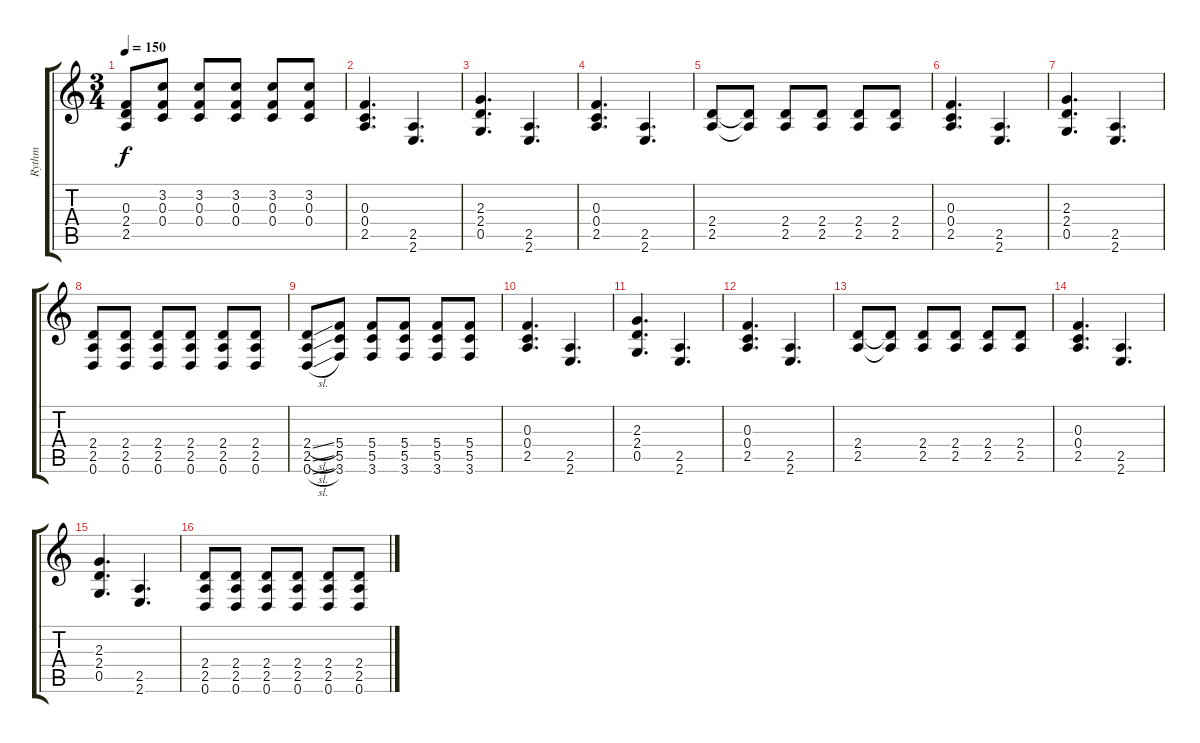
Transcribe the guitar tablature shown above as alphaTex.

\track ("Rythm" "Rythm") {instrument distortionguitar}
\staff {score tabs}
\tuning (D4 A3 F3 C3 G2 D2) {hide}
\ts (3 4)
\tempo 150
\clef g2
\ks c
(0.3 2.4 2.5).8{dy f} (3.2 0.3 0.4).8 (3.2 0.3 0.4).8 (3.2 0.3 0.4).8 (3.2 0.3 0.4).8 (3.2 0.3 0.4).8 |
(0.3 0.4 2.5).4{d} (2.5 2.6).4{d} |
(2.3 2.4 0.5).4{d} (2.5 2.6).4{d} |
(0.3 0.4 2.5).4{d} (2.5 2.6).4{d} |
(2.4 2.5).8 (2.4{t} 2.5{t}).8 (2.4 2.5).8 (2.4 2.5).8 (2.4 2.5).8 (2.4 2.5).8 |
(0.3 0.4 2.5).4{d} (2.5 2.6).4{d} |
(2.3 2.4 0.5).4{d} (2.5 2.6).4{d} |
(2.4 2.5 0.6).8 (2.4 2.5 0.6).8 (2.4 2.5 0.6).8 (2.4 2.5 0.6).8 (2.4 2.5 0.6).8 (2.4 2.5 0.6).8 |
(2.4{sl} 2.5{sl} 0.6{sl}).8 (5.4 5.5 3.6).8 (5.4 5.5 3.6).8 (5.4 5.5 3.6).8 (5.4 5.5 3.6).8 (5.4 5.5 3.6).8 |
(0.3 0.4 2.5).4{d} (2.5 2.6).4{d} |
(2.3 2.4 0.5).4{d} (2.5 2.6).4{d} |
(0.3 0.4 2.5).4{d} (2.5 2.6).4{d} |
(2.4 2.5).8 (2.4{t} 2.5{t}).8 (2.4 2.5).8 (2.4 2.5).8 (2.4 2.5).8 (2.4 2.5).8 |
(0.3 0.4 2.5).4{d} (2.5 2.6).4{d} |
(2.3 2.4 0.5).4{d} (2.5 2.6).4{d} |
(2.4 2.5 0.6).8 (2.4 2.5 0.6).8 (2.4 2.5 0.6).8 (2.4 2.5 0.6).8 (2.4 2.5 0.6).8 (2.4 2.5 0.6).8
